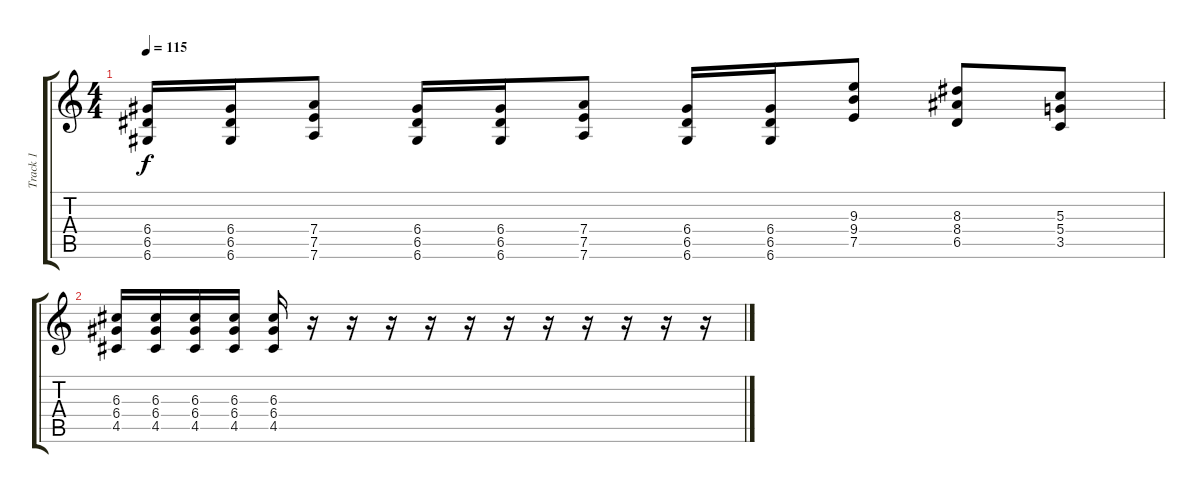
\track ("Track 1" "Track 1") {instrument distortionguitar}
\staff {score tabs}
\tuning (E4 B3 G3 D3 A2 D2) {hide}
\ts (4 4)
\tempo 115
\clef g2
\ks c
(6.4 6.5 6.6).16{dy f} (6.4 6.5 6.6).16 (7.4 7.5 7.6).8 (6.4 6.5 6.6).16 (6.4 6.5 6.6).16 (7.4 7.5 7.6).8 (6.4 6.5 6.6).16 (6.4 6.5 6.6).16 (9.3 9.4 7.5).8 (8.3 8.4 6.5).8 (5.3 5.4 3.5).8 |
(6.3 6.4 4.5).16 (6.3 6.4 4.5).16 (6.3 6.4 4.5).16 (6.3 6.4 4.5).16 (6.3 6.4 4.5).16 r.16 r.16 r.16 r.16 r.16 r.16 r.16 r.16 r.16 r.16 r.16
